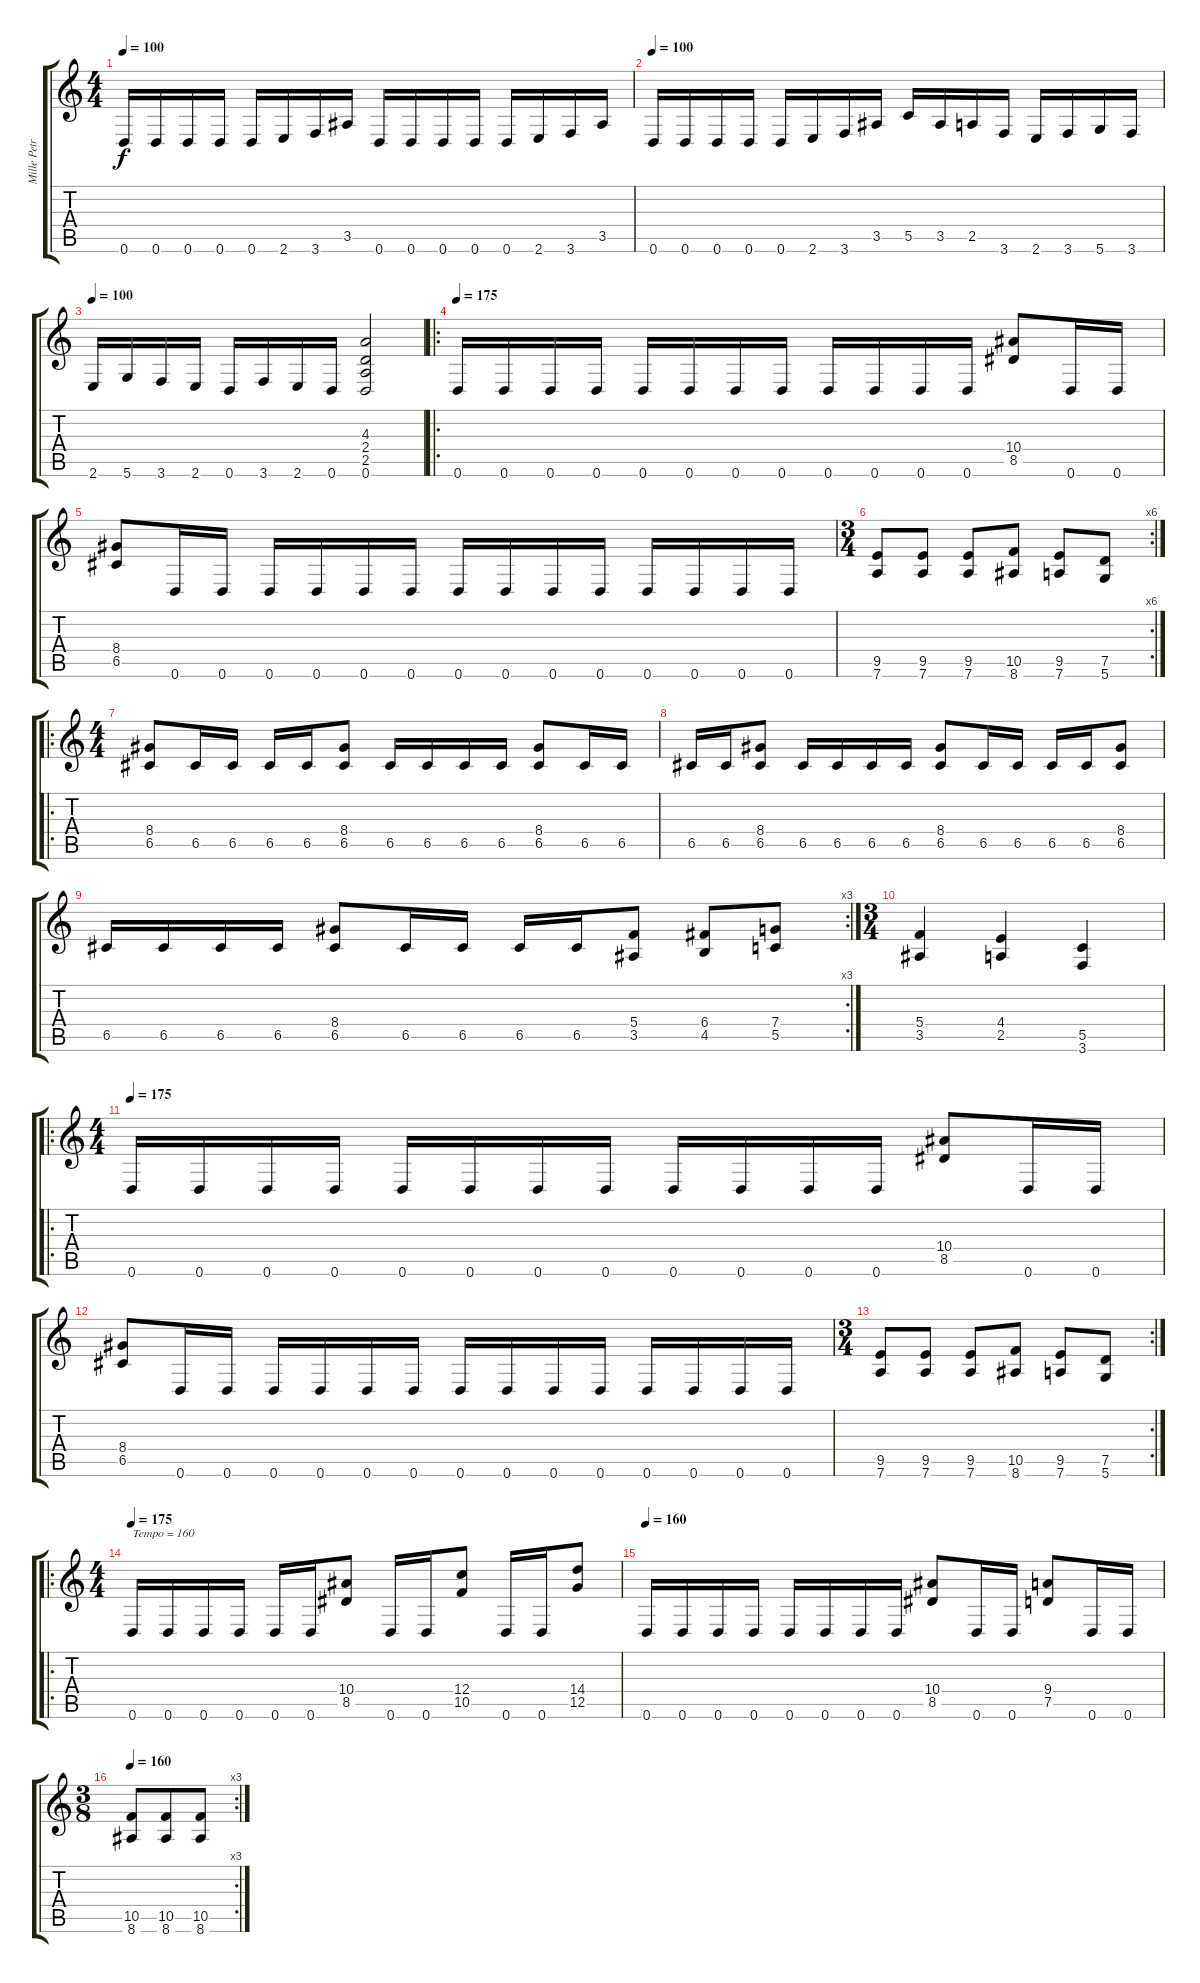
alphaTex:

\track ("Mille Petrozza" "Mille Petr") {instrument distortionguitar}
\staff {score tabs}
\tuning (D4 A3 F3 C3 G2 D2) {hide}
\ts (4 4)
\tempo 100
\clef g2
\ks c
0.6.16{dy f} 0.6.16 0.6.16 0.6.16 0.6.16 2.6.16 3.6.16 3.5.16 0.6.16 0.6.16 0.6.16 0.6.16 0.6.16 2.6.16 3.6.16 3.5.16 |
\tempo 100
0.6.16 0.6.16 0.6.16 0.6.16 0.6.16 2.6.16 3.6.16 3.5.16 5.5.16 3.5.16 2.5.16 3.6.16 2.6.16 3.6.16 5.6.16 3.6.16 |
\tempo 100
2.6.16 5.6.16 3.6.16 2.6.16 0.6.16 3.6.16 2.6.16 0.6.16 (4.3 2.4 2.5 0.6).2 |
\ro
\tempo 175
0.6.16 0.6.16 0.6.16 0.6.16 0.6.16 0.6.16 0.6.16 0.6.16 0.6.16 0.6.16 0.6.16 0.6.16 (10.4 8.5).8 0.6.16 0.6.16 |
(8.4 6.5).8 0.6.16 0.6.16 0.6.16 0.6.16 0.6.16 0.6.16 0.6.16 0.6.16 0.6.16 0.6.16 0.6.16 0.6.16 0.6.16 0.6.16 |
\rc 6
\ts (3 4)
(9.5 7.6).8 (9.5 7.6).8 (9.5 7.6).8 (10.5 8.6).8 (9.5 7.6).8 (7.5 5.6).8 |
\ro
\ts (4 4)
(8.4 6.5).8 6.5.16 6.5.16 6.5.16 6.5.16 (8.4 6.5).8 6.5.16 6.5.16 6.5.16 6.5.16 (8.4 6.5).8 6.5.16 6.5.16 |
6.5.16 6.5.16 (8.4 6.5).8 6.5.16 6.5.16 6.5.16 6.5.16 (8.4 6.5).8 6.5.16 6.5.16 6.5.16 6.5.16 (8.4 6.5).8 |
\rc 3
6.5.16 6.5.16 6.5.16 6.5.16 (8.4 6.5).8 6.5.16 6.5.16 6.5.16 6.5.16 (5.4 3.5).8 (6.4 4.5).8 (7.4 5.5).8 |
\ts (3 4)
(5.4 3.5).4 (4.4 2.5).4 (5.5 3.6).4 |
\ro
\ts (4 4)
\tempo 175
0.6.16 0.6.16 0.6.16 0.6.16 0.6.16 0.6.16 0.6.16 0.6.16 0.6.16 0.6.16 0.6.16 0.6.16 (10.4 8.5).8 0.6.16 0.6.16 |
(8.4 6.5).8 0.6.16 0.6.16 0.6.16 0.6.16 0.6.16 0.6.16 0.6.16 0.6.16 0.6.16 0.6.16 0.6.16 0.6.16 0.6.16 0.6.16 |
\rc 2
\ts (3 4)
(9.5 7.6).8 (9.5 7.6).8 (9.5 7.6).8 (10.5 8.6).8 (9.5 7.6).8 (7.5 5.6).8 |
\ro
\ts (4 4)
\tempo 160
\tempo 175
0.6.16{txt "Tempo = 160"} 0.6.16 0.6.16 0.6.16 0.6.16 0.6.16 (10.4 8.5).8 0.6.16 0.6.16 (12.4 10.5).8 0.6.16 0.6.16 (14.4 12.5).8 |
\tempo 160
0.6.16 0.6.16 0.6.16 0.6.16 0.6.16 0.6.16 0.6.16 0.6.16 (10.4 8.5).8 0.6.16 0.6.16 (9.4 7.5).8 0.6.16 0.6.16 |
\rc 3
\ts (3 8)
\tempo 160
(10.5 8.6).8 (10.5 8.6).8 (10.5 8.6).8
